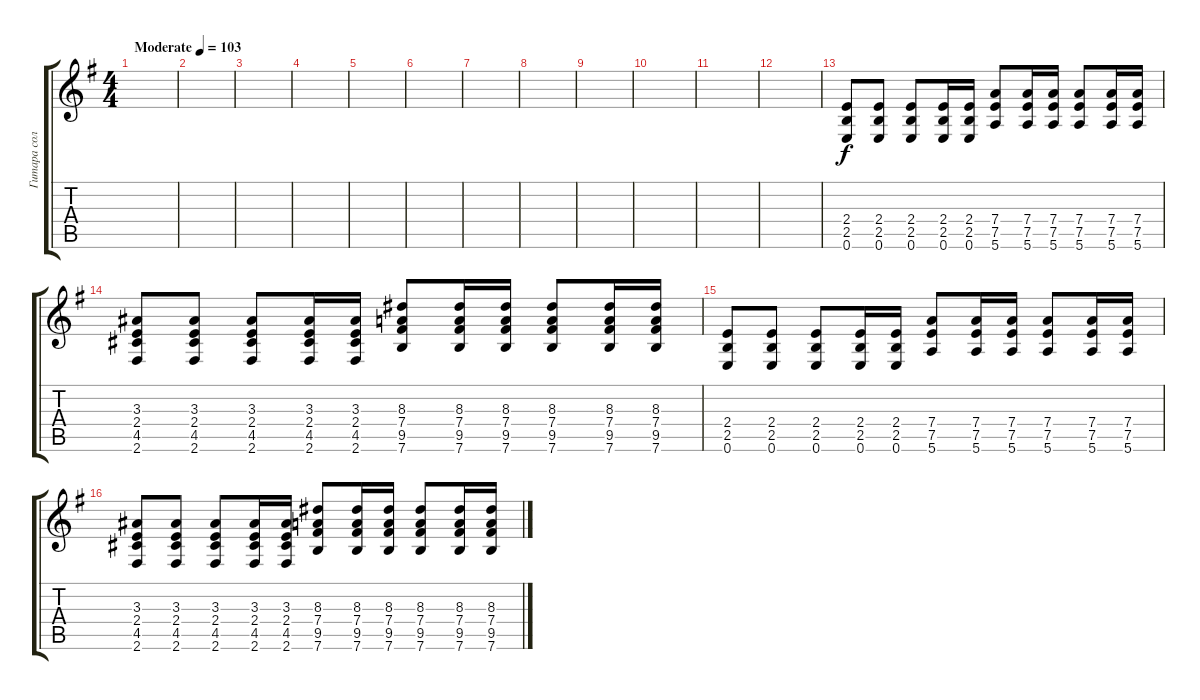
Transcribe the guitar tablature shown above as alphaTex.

\track ("Гитара соло грязная" "Гитара сол") {instrument overdrivenguitar}
\staff {score tabs}
\tuning (E4 B3 G3 D3 A2 E2) {hide}
\ts (4 4)
\tempo (103 "Moderate")
\clef g2
\ks eminor
|
|
|
|
|
|
|
|
|
|
|
|
(2.4 2.5 0.6).8 (2.4 2.5 0.6).8 (2.4 2.5 0.6).8 (2.4 2.5 0.6).16 (2.4 2.5 0.6).16 (7.4 7.5 5.6).8 (7.4 7.5 5.6).16 (7.4 7.5 5.6).16 (7.4 7.5 5.6).8 (7.4 7.5 5.6).16 (7.4 7.5 5.6).16 |
(3.3 2.4 4.5 2.6).8 (3.3 2.4 4.5 2.6).8 (3.3 2.4 4.5 2.6).8 (3.3 2.4 4.5 2.6).16 (3.3 2.4 4.5 2.6).16 (8.3 7.4 9.5 7.6).8 (8.3 7.4 9.5 7.6).16 (8.3 7.4 9.5 7.6).16 (8.3 7.4 9.5 7.6).8 (8.3 7.4 9.5 7.6).16 (8.3 7.4 9.5 7.6).16 |
(2.4 2.5 0.6).8 (2.4 2.5 0.6).8 (2.4 2.5 0.6).8 (2.4 2.5 0.6).16 (2.4 2.5 0.6).16 (7.4 7.5 5.6).8 (7.4 7.5 5.6).16 (7.4 7.5 5.6).16 (7.4 7.5 5.6).8 (7.4 7.5 5.6).16 (7.4 7.5 5.6).16 |
(3.3 2.4 4.5 2.6).8 (3.3 2.4 4.5 2.6).8 (3.3 2.4 4.5 2.6).8 (3.3 2.4 4.5 2.6).16 (3.3 2.4 4.5 2.6).16 (8.3 7.4 9.5 7.6).8 (8.3 7.4 9.5 7.6).16 (8.3 7.4 9.5 7.6).16 (8.3 7.4 9.5 7.6).8 (8.3 7.4 9.5 7.6).16 (8.3 7.4 9.5 7.6).16
